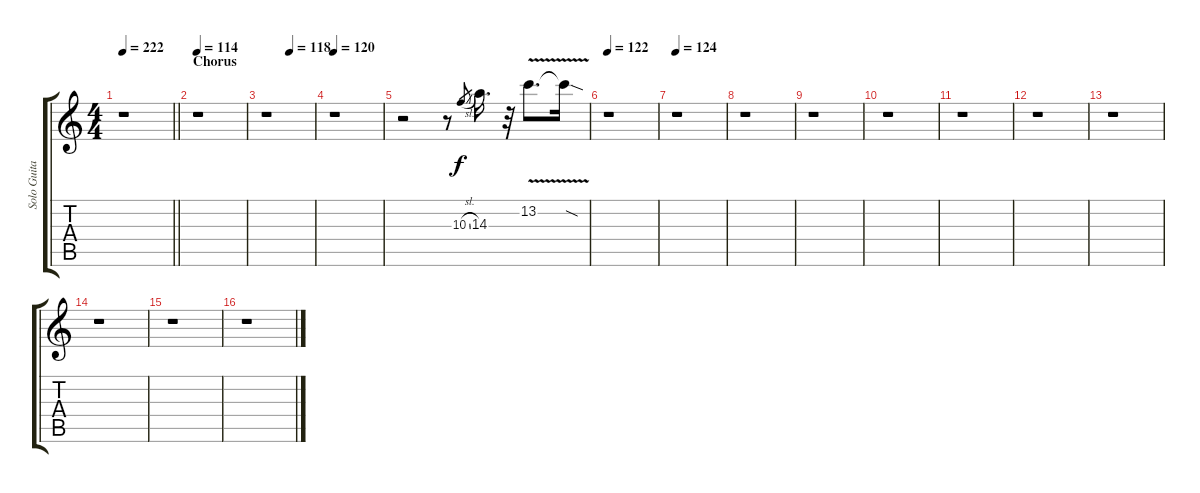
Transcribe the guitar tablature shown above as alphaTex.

\track ("Solo Guitar" "Solo Guita") {instrument overdrivenguitar}
\staff {score tabs}
\tuning (E4 B3 G3 D3 A2 D2) {hide}
\ts (4 4)
\tempo 222
\clef g2
\barLineRight lightlight
\ks c
r.1{dy f} |
\section ("" "Chorus")
\tempo 114
r.1 |
\tempo (118 0.5)
r.1 |
\tempo 120
r.1 |
r.2{volume 11} r.8 10.3{sl}.8{gr} 14.3.16{d} r.32 13.2{v}.8{d} 13.2{sod t}.16 |
\tempo 122
r.1{volume 16} |
\tempo 124
r.1 |
r.1 |
r.1 |
r.1 |
r.1 |
r.1 |
r.1 |
r.1 |
r.1 |
r.1
